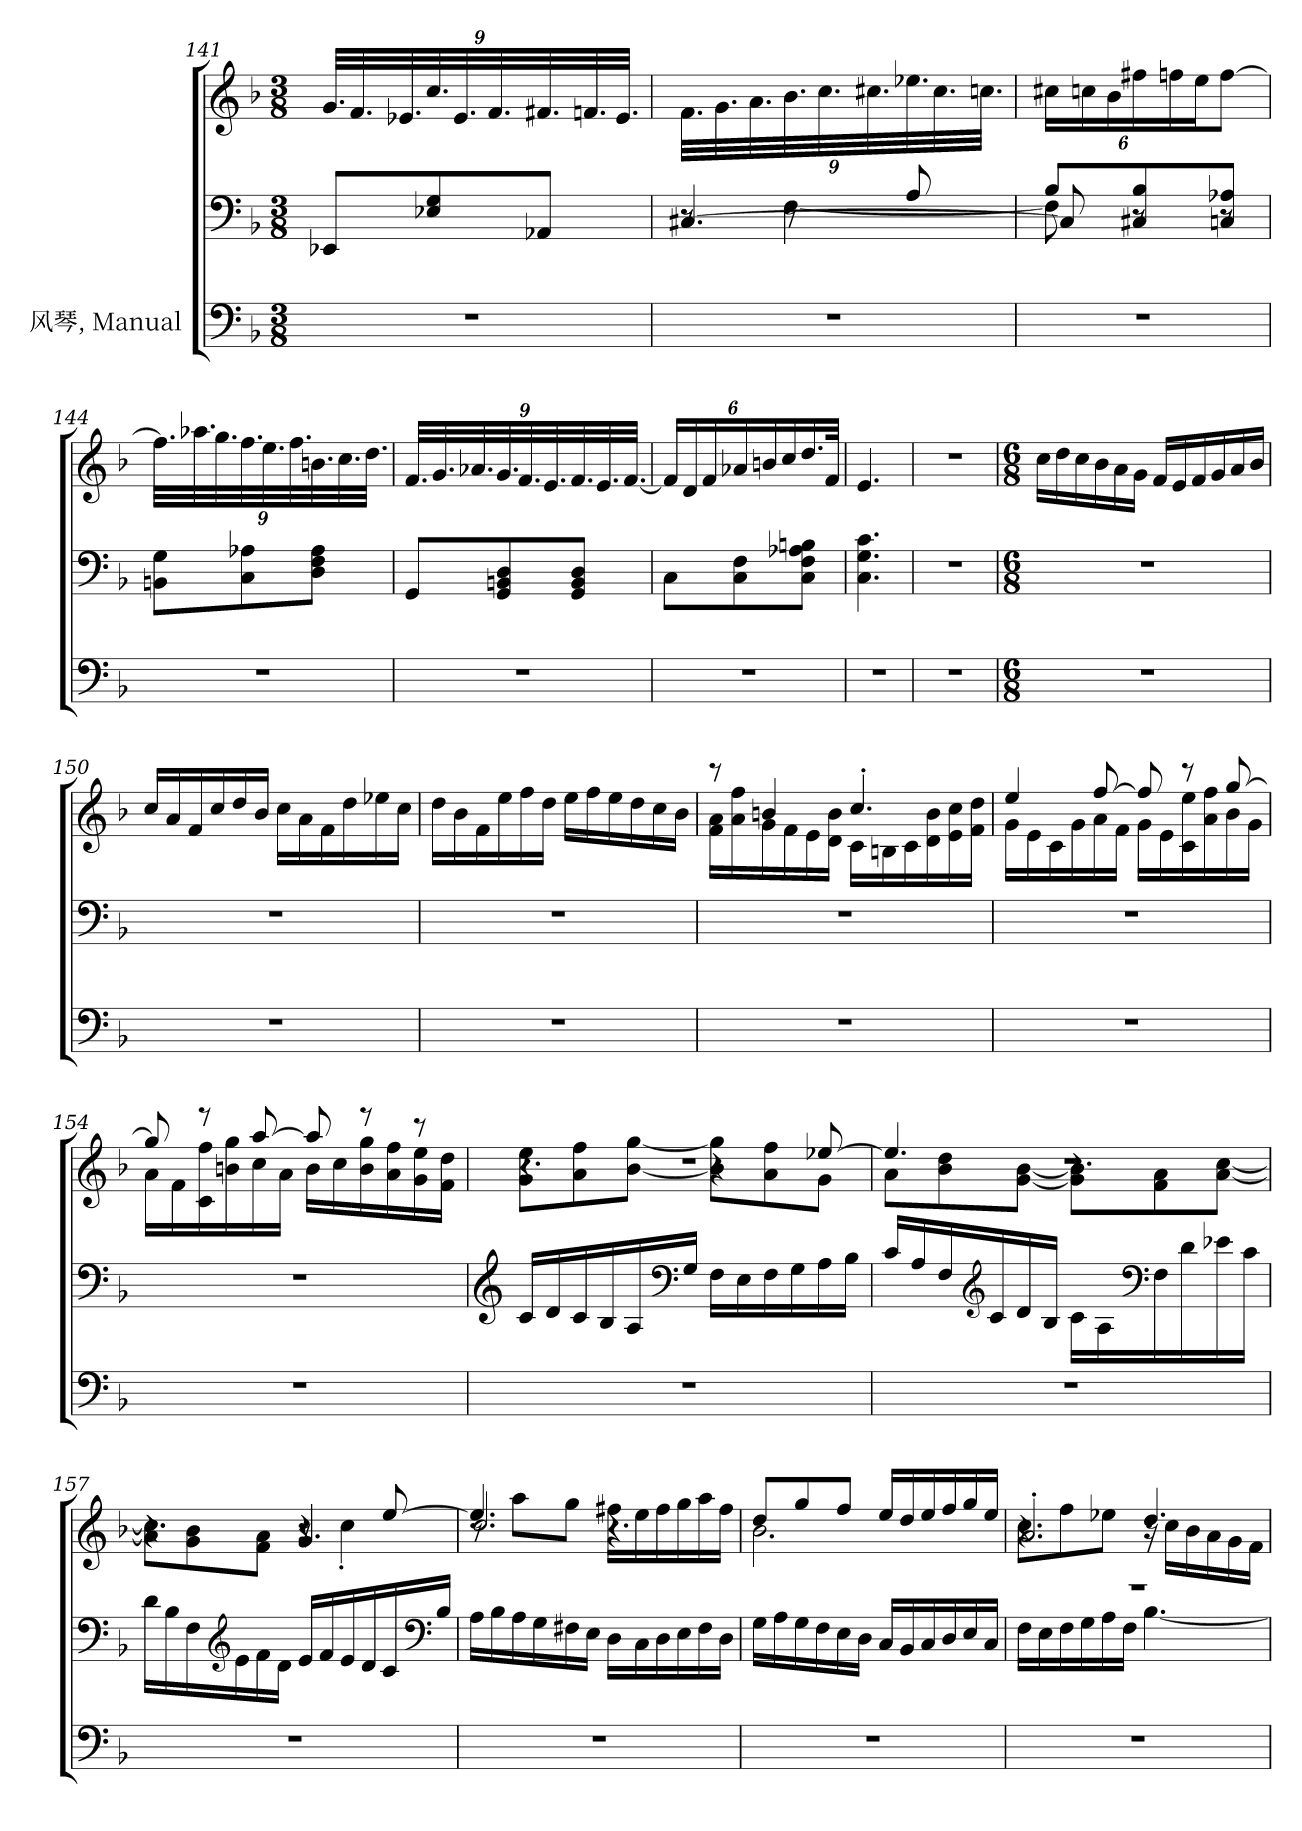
**kern	**kern	**kern
*part1	*part1	*part1
*staff3	*staff2	*staff1
*I"风琴, Manual	*	*
*clefF4	*clefF4	*clefG2
*k[b-]	*k[b-]	*k[b-]
*M3/8	*M3/8	*M3/8
*	*	*Xbrackettup
=141	=141	=141
4.r	8EE-X/L	36.g/LLL
.	.	36.f/
.	.	36.e-X/
.	8E-X/ 8G/	36.cc/
.	.	36.e-/
.	.	36.f/
.	8AA-X/J	36.f#X/
.	.	36.fn/
.	.	36.e-/JJJ
!!LO:LB:g=z
=142	=142	=142
*	*^	*
*	*	*^	*
4.r	8r	8r	[4.C#X/	36.f\LLL
.	.	.	.	36.g\
.	.	.	.	36.a\
.	8r	[4F\	.	36.b-\
.	.	.	.	36.cc\
.	.	.	.	36.cc#X\
.	8A/	.	.	36.ee-X\
.	.	.	.	36.cc#\
.	.	.	.	36.ccn\JJJ
=143	=143	=143	=143	=143
4.r	8B-/L	8F\]	8C#/]	24cc#X\LL
.	.	.	.	24ccn\
.	.	.	.	24b-\
.	8C#X/ 8B-/	8r	8r	24ff#X\
.	.	.	.	24ffn\
.	.	.	.	24ee\J
.	8Cn/ 8A-X/J	8r	8r	[8ff\J
*	*v	*v	*v	*
=144	=144	=144
4.r	8BBn\ 8G\L	36.ff\LLL]
.	.	36.aa-X\
.	.	36.gg\
.	8C\ 8A-X\	36.ff\
.	.	36.ee\
.	.	36.ff\
.	8D\ 8F\ 8A-\J	36.bn\
.	.	36.cc\
.	.	36.dd\JJJ
!!LO:LB:g=z
=145	=145	=145
4.r	8GG/L	36.f/LLL
.	.	36.g/
.	.	36.a-X/
.	8GG/ 8BBn/ 8D/	36.g/
.	.	36.f/
.	.	36.e/
.	8GG/ 8BB/ 8D/J	36.f/
.	.	36.e/
.	.	[36.f/JJJ
=146	=146	=146
*	*	*MM35
4.r	8C\L	24f/LL]
.	.	24d/
.	.	24f/
.	8C\ 8F\	24a-X/
.	.	24bn/
.	.	24cc/
.	8C\ 8F\ 8A-X\ 8Bn\J	16.dd/
.	.	32f/JJk
=147	=147	=147
*	*	*MM30
4.r	4.C\ 4.G\ 4.c\	4.e/
=148	=148	=148
4.r	4.r	4.r
=149	=149	=149
*M6/8	*M6/8	*M6/8
*	*	*MM85
2.r	2.r	16cc\LL
.	.	16dd\
.	.	16cc\
.	.	16b-\
.	.	16a\
.	.	16g\JJ
.	.	16f/LL
.	.	16e/
.	.	16f/
.	.	16g/
.	.	16a/
.	.	16b-/JJ
!!LO:PB:g=z
=150	=150	=150
2.r	2.r	16cc/LL
.	.	16a/
.	.	16f/
.	.	16cc/
.	.	16dd/
.	.	16b-/JJ
.	.	16cc\LL
.	.	16a\
.	.	16f\
.	.	16dd\
.	.	16ee-X\
.	.	16cc\JJ
=151	=151	=151
2.r	2.r	16dd\LL
.	.	16b-\
.	.	16f\
.	.	16ee\
.	.	16ff\
.	.	16dd\JJ
.	.	16ee\LL
.	.	16ff\
.	.	16ee\
.	.	16dd\
.	.	16cc\
.	.	16b-\JJ
=152	=152	=152
*	*	*^
2.r	2.r	8r	16f\ 16a\LL
.	.	.	16a\ 16ff\
.	.	4bn/	16g\
.	.	.	16f\
.	.	.	16e\
.	.	.	16d\ 16b\JJ
.	.	4.cc'/	16c\LL
.	.	.	16Bn\
.	.	.	16c\
.	.	.	16d\ 16b\
.	.	.	16e\ 16cc\
.	.	.	16f\ 16dd\JJ
!!LO:LB:g=z	!!
=153	=153	=153	=153
2.r	2.r	4ee/	16g\LL
.	.	.	16e\
.	.	.	16c\
.	.	.	16g\
.	.	[8ff/	16a\
.	.	.	16f\JJ
.	.	8ff/]	16g\LL
.	.	.	16e\
.	.	8r	16c\ 16ee\
.	.	.	16a\ 16ff\
.	.	[8gg/	16b-\
.	.	.	16g\JJ
=154	=154	=154	=154
2.r	2.r	8gg/]	16a\LL
.	.	.	16f\
.	.	8r	16c\ 16ff\
.	.	.	16bn\ 16gg\
.	.	[8aa/	16cc\
.	.	.	16a\JJ
.	.	8aa/]	16b\LL
.	.	.	16cc\
.	.	8r	16b\ 16gg\
.	.	.	16a\ 16ff\
.	.	8r	16g\ 16ee\
.	.	.	16f\ 16dd\JJ
*	*	*v	*v
=155	=155	=155
*	*clefG2	*
*	*	*^
*	*	*	*^
2.r	16c/LL	2.r	8g\ 8ee\L	4.r
.	16d/	.	.	.
.	16c/	.	8a\ 8ff\	.
.	16B-/	.	.	.
.	16A/	.	[8b-\ [8gg\J	.
*	*clefF4	*	*	*
.	16G/JJ	.	.	.
.	16F\LL	.	8b-\] 8gg\]L	4r
.	16E\	.	.	.
.	16F\	.	8a\ 8ff\	.
.	16G\	.	.	.
.	16A\	.	8g\J	[8ee-X/
.	16B-\JJ	.	.	.
!!LO:LB:g=z	!!	!!
=156	=156	=156	=156	=156
2.r	16c/LL	2.r	8a\L	4.ee-/]
.	16A/	.	.	.
.	16F/	.	8b-\ 8dd\	.
*	*clefG2	*	*	*
.	16c/	.	.	.
.	16d/	.	[8g\ [8b-\J	.
.	16B-/JJ	.	.	.
.	16c\LL	.	8g\] 8b-\]L	4.r
.	16A\	.	.	.
*	*clefF4	*	*	*
.	16F\	.	8f\ 8a\	.
.	16d\	.	.	.
.	16e-X\	.	[8a\ [8cc\J	.
.	16c\JJ	.	.	.
=157	=157	=157	=157	=157
2.r	16d\LL	4.r	8a\] 8cc\]L	4.r
.	16B-\	.	.	.
.	16F\	.	8g\ 8b-\	.
*	*clefG2	*	*	*
.	16e\	.	.	.
.	16f\	.	8f\ 8a\J	.
.	16d\JJ	.	.	.
.	16e/LL	4r	8r	4.g/
.	16f/	.	.	.
.	16e/	.	4cc'\	.
.	16d/	.	.	.
.	16c/	[8ee/	.	.
*	*clefF4	*	*	*
.	16B-/JJ	.	.	.
!!LO:LB:g=z	!!	!!
=158	=158	=158	=158	=158
2.r	16A\LL	4.ee/]	8r	2.cc/
.	16B-\	.	.	.
.	16A\	.	8aa\L	.
.	16G\	.	.	.
.	16F#X\	.	8gg\J	.
.	16E\JJ	.	.	.
.	16D\LL	4.r	16ff#X\LL	.
.	16C\	.	16ee\	.
.	16D\	.	16ff#\	.
.	16E\	.	16gg\	.
.	16F#\	.	16aa\	.
.	16D\JJ	.	16ff#\JJ	.
*	*	*	*v	*v
=159	=159	=159	=159
2.r	16G\LL	8dd/L	2.b-\
.	16A\	.	.
.	16G\	8gg/	.
.	16F\	.	.
.	16E\	8ff/J	.
.	16D\JJ	.	.
.	16C/LL	16ee/LL	.
.	16BB-/	16dd/	.
.	16C/	16ee/	.
.	16D/	16ff/	.
.	16E/	16gg/	.
.	16C/JJ	16ee/JJ	.
=160	=160	=160	=160
*	*^	*	*^
2.r	2.r	16F\LL	4.r	8cc\L	2.a'/
.	.	16E\	.	.	.
.	.	16F\	.	8ff\	.
.	.	16G\	.	.	.
.	.	16A\	.	8ee-X\J	.
.	.	16F\JJ	.	.	.
.	.	[4.B-\	4.dd/	16r	.
.	.	.	.	16cc\LL	.
.	.	.	.	16b-\	.
.	.	.	.	16a\	.
.	.	.	.	16g\	.
.	.	.	.	16f\JJ	.
*	*v	*v	*	*	*
*	*	*v	*v	*v
=	=	=
*-	*-	*-
